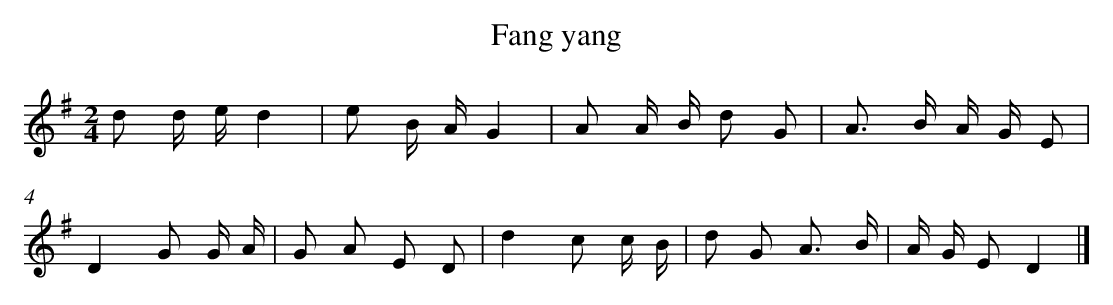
X:1
T: Fang yang
L: 1/8
M: 2/4
K: G
d d/ e/d2 [I:setbarnb 1]|
e B/ A/G2 |
A A/ B/ d G |
A> B A/ G/ E |
D2G G/ A/ |
G A E D |
d2c c/ B/ |
d G A3/ B/ |
A/ G/ ED2 |]
